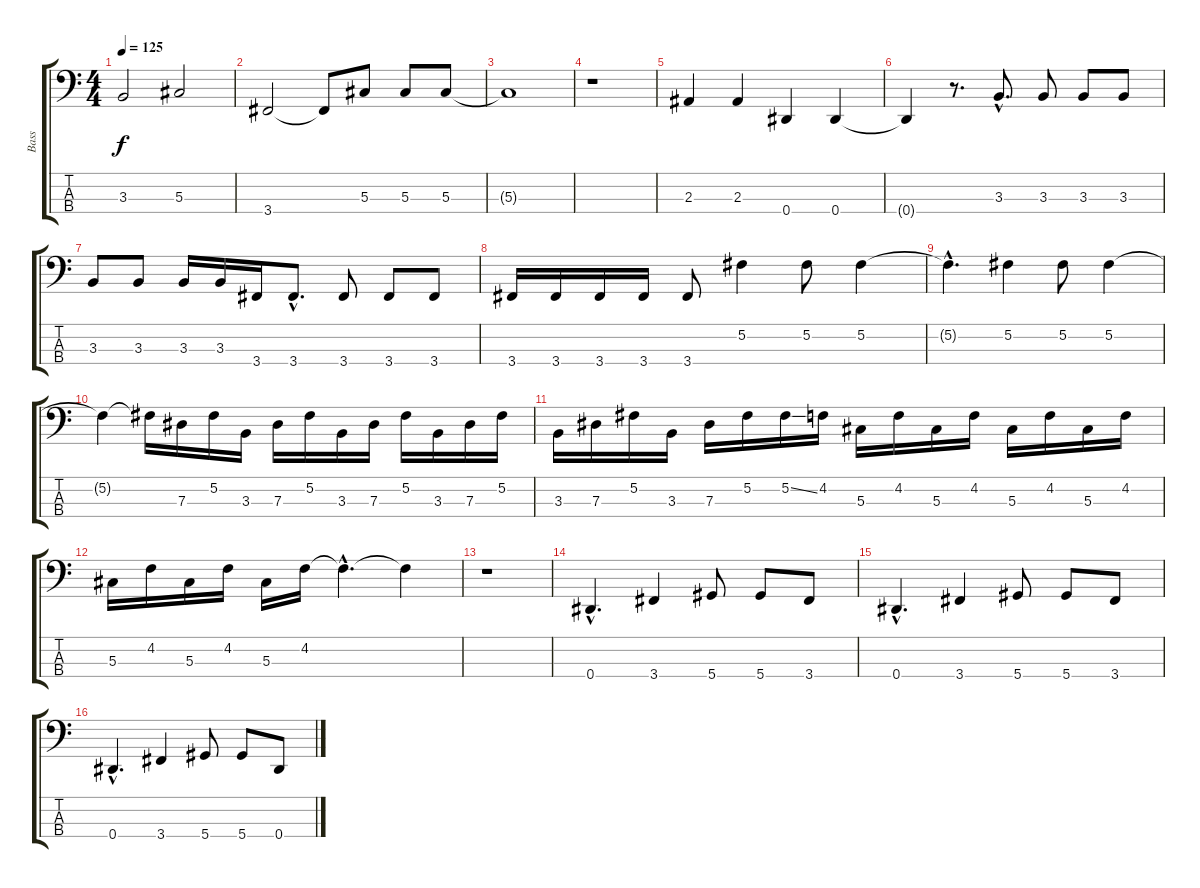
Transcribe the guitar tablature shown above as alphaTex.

\track ("Bass" "Bass") {instrument electricbasspick}
\staff {score tabs}
\tuning (Gb2 Db2 Ab1 Eb1) {hide}
\ts (4 4)
\tempo 125
\clef f4
\ks c
3.3.2{dy f} 5.3.2 |
3.4.2 3.4{t}.8 5.3.8 5.3.8 5.3.8 |
5.3{t}.1 |
r.1 |
2.3.4 2.3.4 0.4.4 0.4.4 |
0.4{t}.4 r.8{d} 3.3{hac}.8{d} 3.3.8 3.3.8 3.3.8 |
3.3.8 3.3.8 3.3.16 3.3.16 3.4.16 3.4{hac}.8{d} 3.4.8 3.4.8 3.4.8 |
3.4.16 3.4.16 3.4.16 3.4.16 3.4.8 5.2.4 5.2.8 5.2.4 |
5.2{hac t}.4{d} 5.2.4 5.2.8 5.2.4 |
5.2{t}.4 5.2{t}.16 7.3.16 5.2.16 3.3.16 7.3.16 5.2.16 3.3.16 7.3.16 5.2.16 3.3.16 7.3.16 5.2.16 |
3.3.16 7.3.16 5.2.16 3.3.16 7.3.16 5.2.16 5.2{ss}.16 4.2.16 5.3.16 4.2.16 5.3.16 4.2.16 5.3.16 4.2.16 5.3.16 4.2.16 |
5.3.16 4.2.16 5.3.16 4.2.16 5.3.16 4.2.16 4.2{hac t}.4{d} 4.2{t}.4 |
r.1 |
0.4{hac}.4{d} 3.4.4 5.4.8 5.4.8 3.4.8 |
0.4{hac}.4{d} 3.4.4 5.4.8 5.4.8 3.4.8 |
0.4{hac}.4{d} 3.4.4 5.4.8 5.4.8 0.4.8
